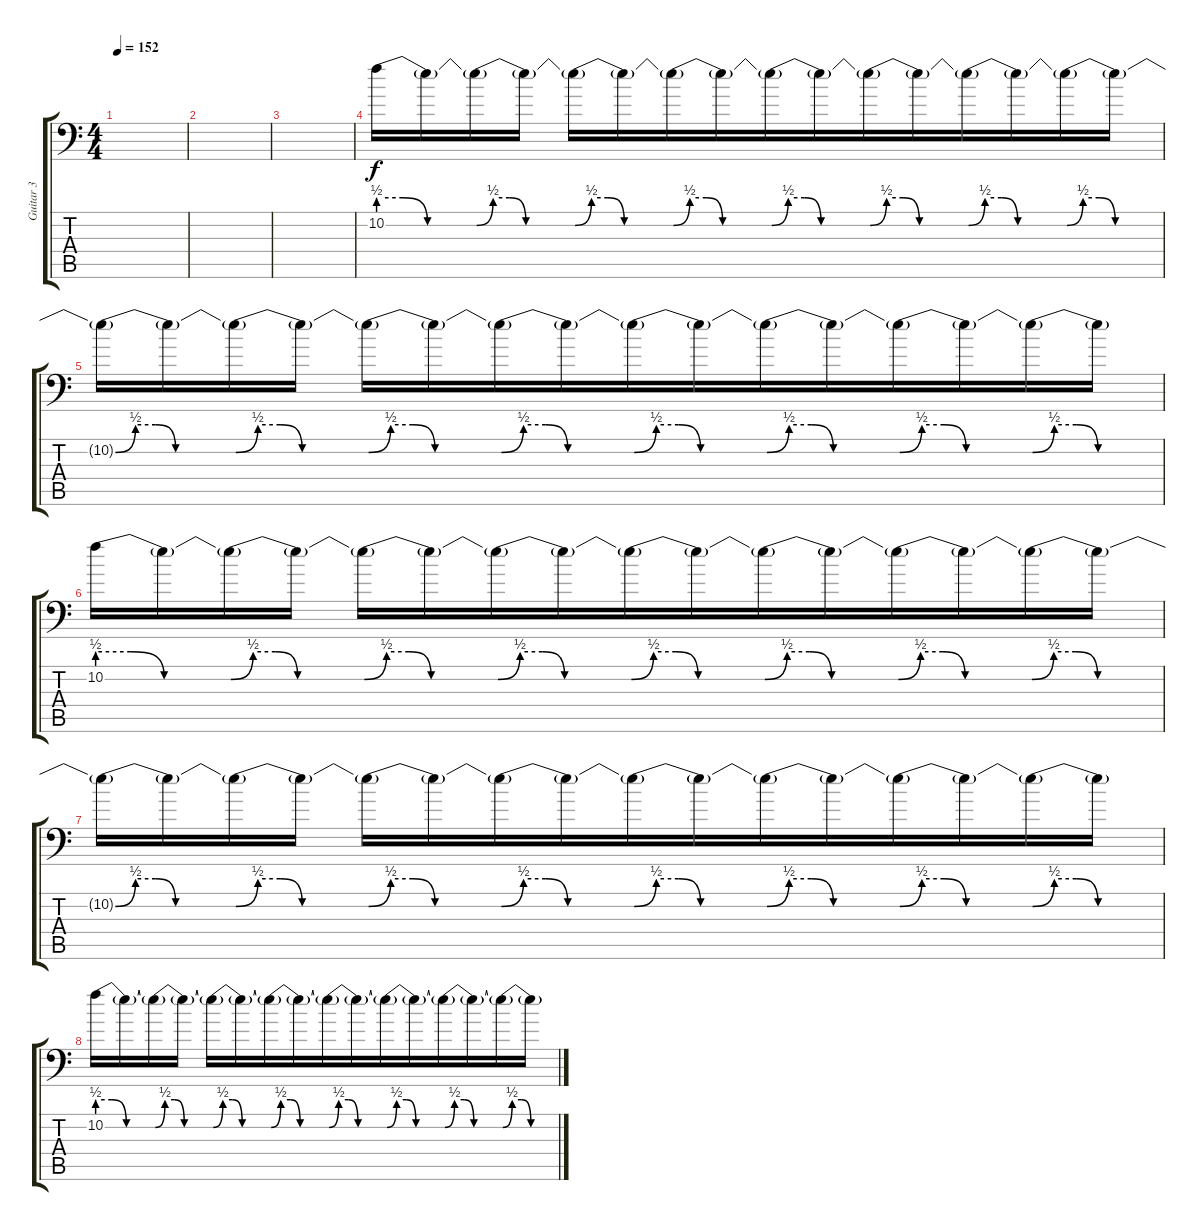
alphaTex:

\track ("Guitar 3" "Guitar 3") {instrument distortionguitar}
\staff {score tabs}
\tuning (B3 Gb3 D3 A2 E2 A1) {hide}
\ts (4 4)
\tempo 152
\clef f4
\ks c
|
|
|
10.2{be (custom 0 2 15 2 30 0 60 0)}.16 10.2{t}.16{beam merge} 10.2{be (custom 0 0 10 2 20 2 30 0 60 0) t}.16 10.2{t}.16 10.2{be (custom 0 0 10 2 20 2 30 0 60 0) t}.16 10.2{t}.16{beam merge} 10.2{be (custom 0 0 10 2 20 2 30 0 60 0) t}.16 10.2{t}.16{beam merge} 10.2{be (custom 0 0 10 2 20 2 30 0 60 0) t}.16{beam merge} 10.2{t}.16 10.2{be (custom 0 0 10 2 20 2 30 0 60 0) t}.16 10.2{t}.16{beam merge} 10.2{be (custom 0 0 10 2 20 2 30 0 60 0) t}.16{beam merge} 10.2{t}.16{beam merge} 10.2{be (custom 0 0 10 2 20 2 30 0 60 0) t}.16 10.2{t}.16 |
10.2{be (custom 0 0 10 2 20 2 30 0 60 0) t}.16 10.2{t}.16{beam merge} 10.2{be (custom 0 0 10 2 20 2 30 0 60 0) t}.16 10.2{t}.16 10.2{be (custom 0 0 10 2 20 2 30 0 60 0) t}.16 10.2{t}.16{beam merge} 10.2{be (custom 0 0 10 2 20 2 30 0 60 0) t}.16 10.2{t}.16{beam merge} 10.2{be (custom 0 0 10 2 20 2 30 0 60 0) t}.16{beam merge} 10.2{t}.16 10.2{be (custom 0 0 10 2 20 2 30 0 60 0) t}.16 10.2{t}.16{beam merge} 10.2{be (custom 0 0 10 2 20 2 30 0 60 0) t}.16{beam merge} 10.2{t}.16{beam merge} 10.2{be (custom 0 0 10 2 20 2 30 0 60 0) t}.16 10.2{t}.16 |
10.2{be (custom 0 2 15 2 30 0 60 0)}.16 10.2{t}.16{beam merge} 10.2{be (custom 0 0 10 2 20 2 30 0 60 0) t}.16 10.2{t}.16 10.2{be (custom 0 0 10 2 20 2 30 0 60 0) t}.16 10.2{t}.16{beam merge} 10.2{be (custom 0 0 10 2 20 2 30 0 60 0) t}.16 10.2{t}.16{beam merge} 10.2{be (custom 0 0 10 2 20 2 30 0 60 0) t}.16{beam merge} 10.2{t}.16 10.2{be (custom 0 0 10 2 20 2 30 0 60 0) t}.16 10.2{t}.16{beam merge} 10.2{be (custom 0 0 10 2 20 2 30 0 60 0) t}.16{beam merge} 10.2{t}.16{beam merge} 10.2{be (custom 0 0 10 2 20 2 30 0 60 0) t}.16 10.2{t}.16 |
10.2{be (custom 0 0 10 2 20 2 30 0 60 0) t}.16 10.2{t}.16{beam merge} 10.2{be (custom 0 0 10 2 20 2 30 0 60 0) t}.16 10.2{t}.16 10.2{be (custom 0 0 10 2 20 2 30 0 60 0) t}.16 10.2{t}.16{beam merge} 10.2{be (custom 0 0 10 2 20 2 30 0 60 0) t}.16 10.2{t}.16{beam merge} 10.2{be (custom 0 0 10 2 20 2 30 0 60 0) t}.16{beam merge} 10.2{t}.16 10.2{be (custom 0 0 10 2 20 2 30 0 60 0) t}.16 10.2{t}.16{beam merge} 10.2{be (custom 0 0 10 2 20 2 30 0 60 0) t}.16{beam merge} 10.2{t}.16{beam merge} 10.2{be (custom 0 0 10 2 20 2 30 0 60 0) t}.16 10.2{t}.16 |
10.2{be (custom 0 2 15 2 30 0 60 0)}.16 10.2{t}.16{beam merge} 10.2{be (custom 0 0 10 2 20 2 30 0 60 0) t}.16 10.2{t}.16 10.2{be (custom 0 0 10 2 20 2 30 0 60 0) t}.16 10.2{t}.16{beam merge} 10.2{be (custom 0 0 10 2 20 2 30 0 60 0) t}.16 10.2{t}.16{beam merge} 10.2{be (custom 0 0 10 2 20 2 30 0 60 0) t}.16{beam merge} 10.2{t}.16 10.2{be (custom 0 0 10 2 20 2 30 0 60 0) t}.16 10.2{t}.16{beam merge} 10.2{be (custom 0 0 10 2 20 2 30 0 60 0) t}.16{beam merge} 10.2{t}.16{beam merge} 10.2{be (custom 0 0 10 2 20 2 30 0 60 0) t}.16 10.2{t}.16
